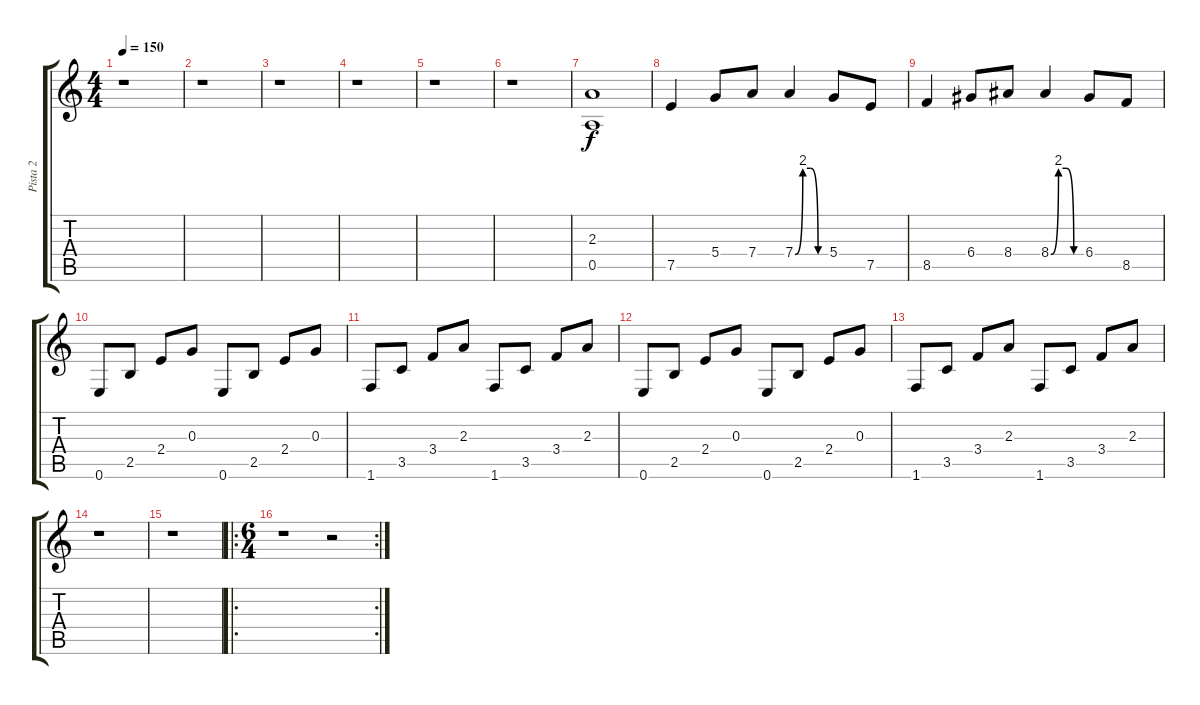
\track ("Pista 2" "Pista 2") {instrument distortionguitar}
\staff {score tabs}
\tuning (E4 B3 G3 D3 A2 E2) {hide}
\ts (4 4)
\tempo 150
\clef g2
\ks c
r.1{dy f instrument distortionguitar} |
r.1 |
r.1 |
r.1 |
r.1 |
r.1 |
(2.3 0.5).1 |
7.5.4 5.4.8 7.4.8 7.4{be (custom 0 0 15 8 30 8 45 0 60 0)}.4 5.4.8 7.5.8 |
8.5.4 6.4.8 8.4.8 8.4{be (custom 0 0 15 8 30 8 45 0 60 0)}.4 6.4.8 8.5.8 |
0.6.8 2.5.8 2.4.8 0.3.8 0.6.8 2.5.8 2.4.8 0.3.8 |
1.6.8 3.5.8 3.4.8 2.3.8 1.6.8 3.5.8 3.4.8 2.3.8 |
0.6.8 2.5.8 2.4.8 0.3.8 0.6.8 2.5.8 2.4.8 0.3.8 |
1.6.8 3.5.8 3.4.8 2.3.8 1.6.8 3.5.8 3.4.8 2.3.8 |
r.1 |
r.1 |
\ro
\rc 2
\ts (6 4)
r.1 r.2
